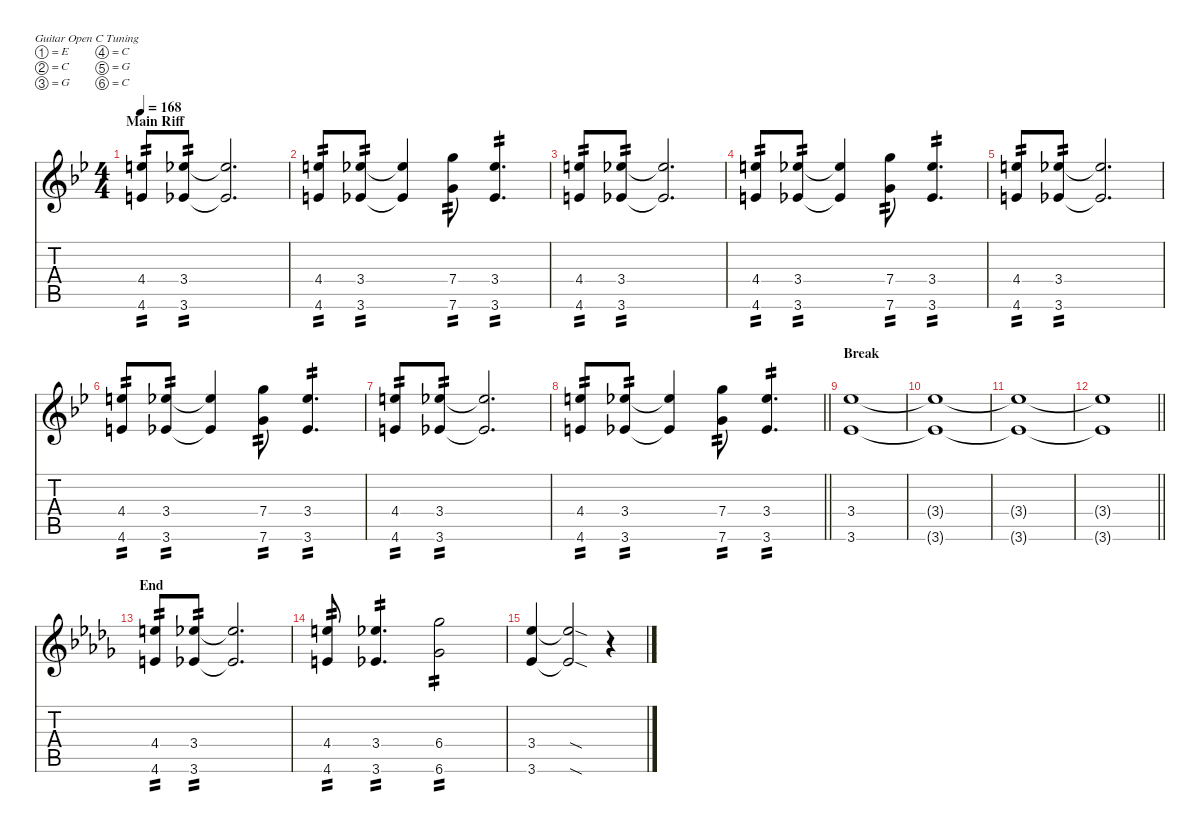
\defaultSystemsLayout 4
\hideDynamics
\bracketExtendMode nobrackets
\singleTrackTrackNamePolicy hidden
\multiTrackTrackNamePolicy hidden
\firstSystemTrackNameMode fullname
\firstSystemTrackNameOrientation horizontal
\otherSystemsTrackNameOrientation horizontal
\track ("Guitar 2" "dist.guit.") {instrument distortionguitar}
\staff {score tabs}
\tuning (E4 C4 G3 C3 G2 C2)
\ts (4 4)
\section ("" "Main Riff")
\tempo 168
\clef g2
\ks bb
(4.4{acc forcenatural} 4.6{acc forcenatural}).8{ot 8vb tp 2 dy f beam Up} (3.4{acc b} 3.6{acc b}).8{ot 8vb tp 2 beam Up} (3.4{t acc b} 3.6{t acc b}).2{d ot 8vb beam Up} |
(4.4{acc forcenatural} 4.6{acc forcenatural}).8{ot 8vb tp 2 beam Up} (3.4{acc b} 3.6{acc b}).8{ot 8vb tp 2 beam Up} (3.4{t acc b} 3.6{t acc b}).4{ot 8vb beam Up} (7.4{acc forcenatural} 7.6{acc forcenatural}).8{ot 8vb tp 2 beam Down} (3.4{acc b} 3.6{acc b}).4{d ot 8vb tp 2 beam Up} |
(4.4{acc forcenatural} 4.6{acc forcenatural}).8{ot 8vb tp 2 beam Up} (3.4{acc b} 3.6{acc b}).8{ot 8vb tp 2 beam Up} (3.4{t acc b} 3.6{t acc b}).2{d ot 8vb beam Up} |
(4.4{acc forcenatural} 4.6{acc forcenatural}).8{ot 8vb tp 2 beam Up} (3.4{acc b} 3.6{acc b}).8{ot 8vb tp 2 beam Up} (3.4{t acc b} 3.6{t acc b}).4{ot 8vb beam Up} (7.4{acc forcenatural} 7.6{acc forcenatural}).8{ot 8vb tp 2 beam Down} (3.4{acc b} 3.6{acc b}).4{d ot 8vb tp 2 beam Up} |
(4.4{acc forcenatural} 4.6{acc forcenatural}).8{ot 8vb tp 2 beam Up} (3.4{acc b} 3.6{acc b}).8{ot 8vb tp 2 beam Up} (3.4{t acc b} 3.6{t acc b}).2{d ot 8vb beam Up} |
(4.4{acc forcenatural} 4.6{acc forcenatural}).8{ot 8vb tp 2 beam Up} (3.4{acc b} 3.6{acc b}).8{ot 8vb tp 2 beam Up} (3.4{t acc b} 3.6{t acc b}).4{ot 8vb beam Up} (7.4{acc forcenatural} 7.6{acc forcenatural}).8{ot 8vb tp 2 beam Down} (3.4{acc b} 3.6{acc b}).4{d ot 8vb tp 2 beam Up} |
(4.4{acc forcenatural} 4.6{acc forcenatural}).8{ot 8vb tp 2 beam Up} (3.4{acc b} 3.6{acc b}).8{ot 8vb tp 2 beam Up} (3.4{t acc b} 3.6{t acc b}).2{d ot 8vb beam Up} |
\barLineRight lightlight
(4.4{acc forcenatural} 4.6{acc forcenatural}).8{ot 8vb tp 2 beam Up} (3.4{acc b} 3.6{acc b}).8{ot 8vb tp 2 beam Up} (3.4{t acc b} 3.6{t acc b}).4{ot 8vb beam Up} (7.4{acc forcenatural} 7.6{acc forcenatural}).8{ot 8vb tp 2 beam Down} (3.4{acc b} 3.6{acc b}).4{d ot 8vb tp 2 beam Up} |
\section ("" "Break")
(3.4{acc b} 3.6{acc b}).1{ot 8vb beam Up} |
(3.4{t acc b} 3.6{t acc b}).1{ot 8vb beam Up} |
(3.4{t acc b} 3.6{t acc b}).1{ot 8vb beam Up} |
\barLineRight lightlight
(3.4{t acc b} 3.6{t acc b}).1{ot 8vb beam Up} |
\section ("" "End")
\ks db
(4.4{acc forcenatural} 4.6{acc forcenatural}).8{ot 8vb tp 2 beam Up} (3.4{acc b} 3.6{acc b}).8{ot 8vb tp 2 beam Up} (3.4{t acc b} 3.6{t acc b}).2{d ot 8vb beam Up} |
(4.4{acc forcenatural} 4.6{acc forcenatural}).8{ot 8vb tp 2 beam Up} (3.4{acc b} 3.6{acc b}).4{d ot 8vb tp 2 beam Up} (6.4{acc b} 6.6{acc b}).2{ot 8vb tp 2 beam Down} |
(3.4{acc b} 3.6{acc b}).4{ot 8vb beam Up} (3.4{sod t acc b} 3.6{sod t acc b}).2{ot 8vb beam Up} r.4{ot 8vb beam Up}
